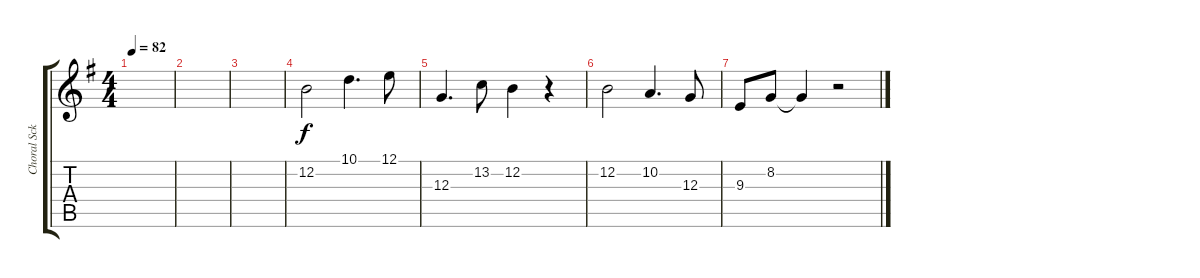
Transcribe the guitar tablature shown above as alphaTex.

\track ("Choral Sckana" "Choral Sck") {instrument choiraahs}
\staff {score tabs}
\tuning (E4 B3 G3 D3 A2 E2) {hide}
\ts (4 4)
\tempo 82
\clef g2
\ks g
|
|
|
12.2.2 10.1.4{d} 12.1.8 |
12.3.4{d} 13.2.8 12.2.4 r.4 |
12.2.2 10.2.4{d} 12.3.8 |
9.3.8 8.2.8 8.2{t}.4 r.2
